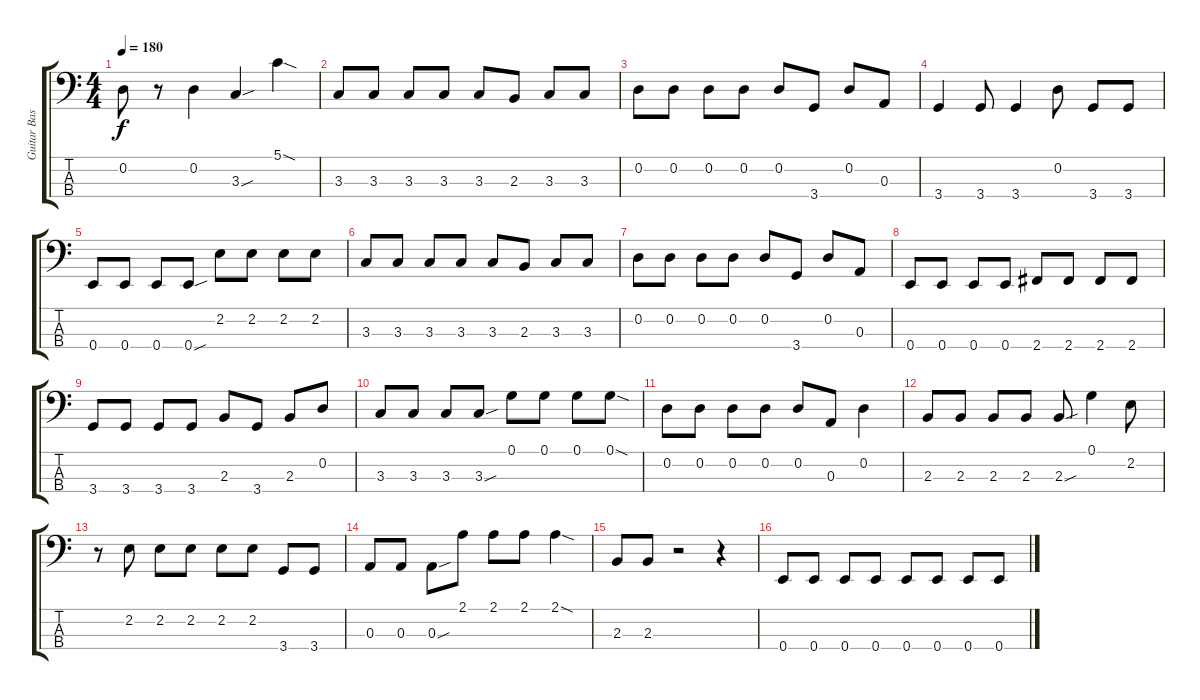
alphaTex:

\track ("Guitar Bass : Akiyama Mio" "Guitar Bas") {instrument electricbassfinger}
\staff {score tabs}
\tuning (G2 D2 A1 E1) {hide}
\ts (4 4)
\tempo 180
\clef f4
\ks c
0.2.8{dy f} r.8 0.2.4 3.3{sou}.4 5.1{sod}.4 |
3.3.8 3.3.8 3.3.8 3.3.8 3.3.8 2.3.8 3.3.8 3.3.8 |
0.2.8 0.2.8 0.2.8 0.2.8 0.2.8 3.4.8 0.2.8 0.3.8 |
3.4.4 3.4.8 3.4.4 0.2.8 3.4.8 3.4.8 |
0.4.8 0.4.8 0.4.8 0.4{sou}.8 2.2.8 2.2.8 2.2.8 2.2.8 |
3.3.8 3.3.8 3.3.8 3.3.8 3.3.8 2.3.8 3.3.8 3.3.8 |
0.2.8 0.2.8 0.2.8 0.2.8 0.2.8 3.4.8 0.2.8 0.3.8 |
0.4.8 0.4.8 0.4.8 0.4.8 2.4.8 2.4.8 2.4.8 2.4.8 |
3.4.8 3.4.8 3.4.8 3.4.8 2.3.8 3.4.8 2.3.8 0.2.8 |
3.3.8 3.3.8 3.3.8 3.3{sou}.8 0.1.8 0.1.8 0.1.8 0.1{sod}.8 |
0.2.8 0.2.8 0.2.8 0.2.8 0.2.8 0.3.8 0.2.4 |
2.3.8 2.3.8 2.3.8 2.3.8 2.3{sou}.8 0.1.4 2.2.8 |
r.8 2.2.8 2.2.8 2.2.8 2.2.8 2.2.8 3.4.8 3.4.8 |
0.3.8 0.3.8 0.3{sou}.8 2.1.8 2.1.8 2.1.8 2.1{sod}.4 |
2.3.8 2.3.8 r.2 r.4 |
0.4.8 0.4.8 0.4.8 0.4.8 0.4.8 0.4.8 0.4.8 0.4.8
